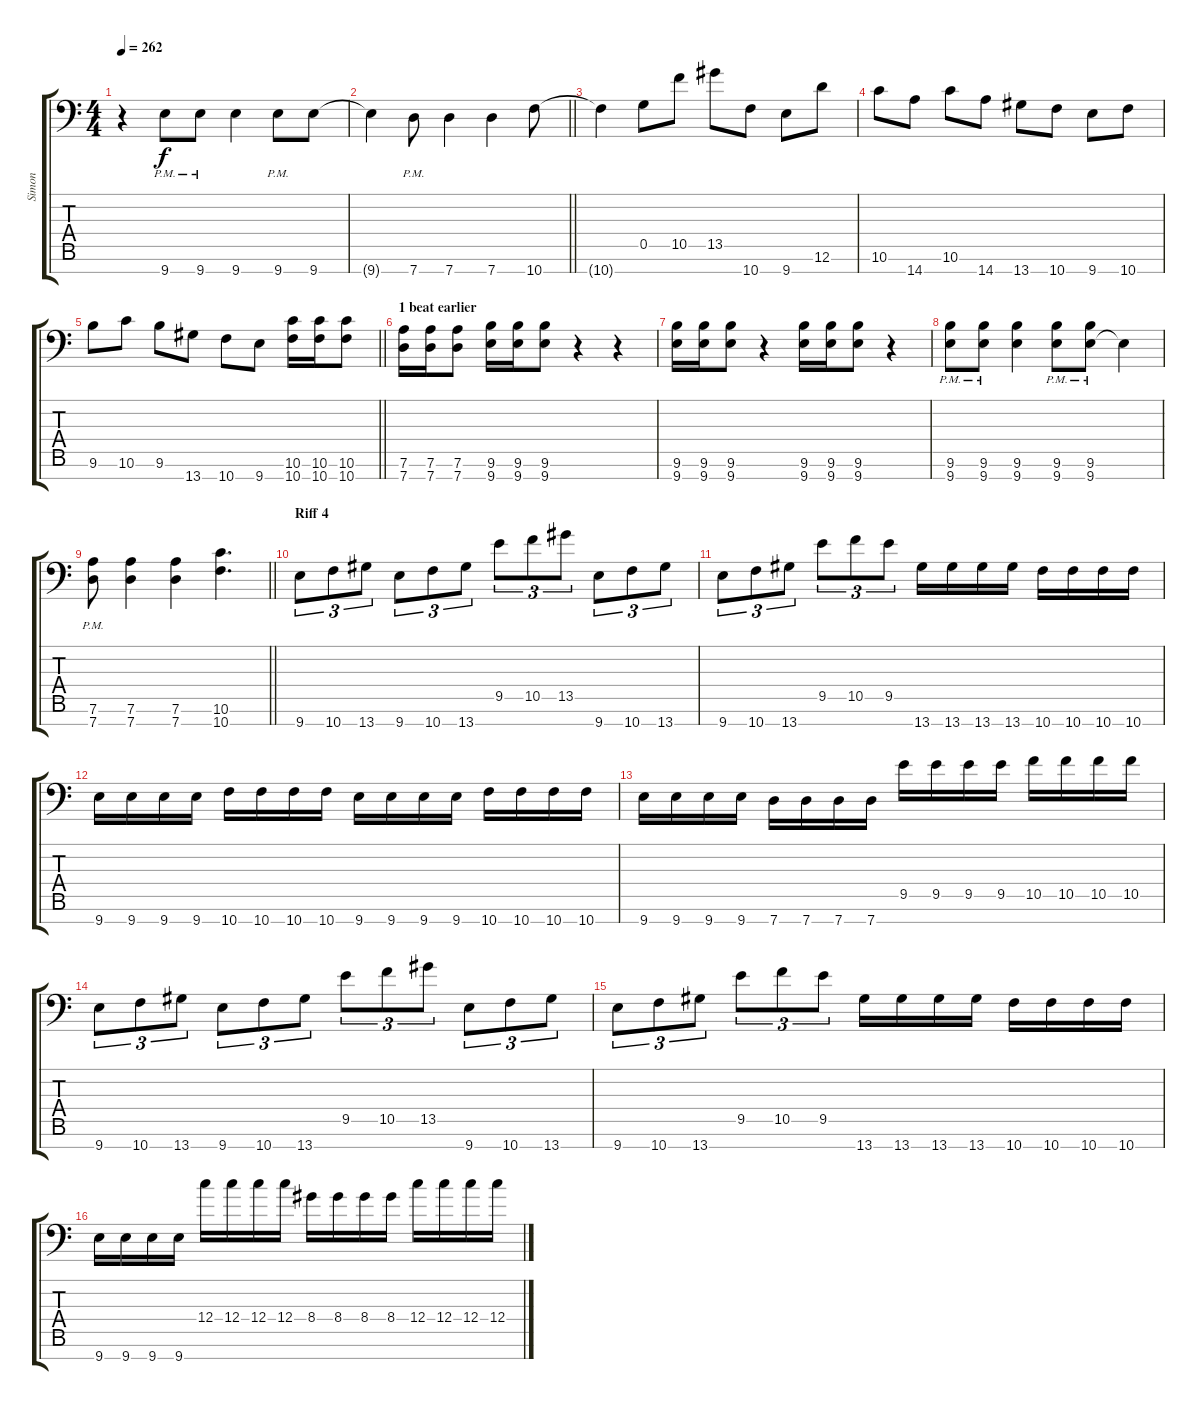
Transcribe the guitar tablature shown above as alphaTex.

\track ("Simon" "Simon") {instrument distortionguitar}
\staff {score tabs}
\tuning (D4 A3 F3 C3 G2 D2 G1) {hide}
\ts (4 4)
\tempo 262
\clef f4
\ks c
r.4{dy f} 9.7{pm}.8 9.7{pm}.8 9.7.4 9.7{pm}.8 9.7.8 |
\barLineRight lightlight
9.7{t}.4 7.7{pm}.8 7.7.4 7.7.4 10.7.8 |
\section ("" "")
10.7{t}.4 0.5.8 10.5.8 13.5.8 10.7.8 9.7.8 12.6.8 |
10.6.8 14.7.8 10.6.8 14.7.8 13.7.8 10.7.8 9.7.8 10.7.8 |
\barLineRight lightlight
9.6.8 10.6.8 9.6.8 13.7.8 10.7.8 9.7.8 (10.6 10.7).16 (10.6 10.7).16 (10.6 10.7).8 |
\section ("" "1 beat earlier")
(7.6 7.7).16 (7.6 7.7).16 (7.6 7.7).8 (9.6 9.7).16 (9.6 9.7).16 (9.6 9.7).8 r.4 r.4 |
(9.6 9.7).16 (9.6 9.7).16 (9.6 9.7).8 r.4 (9.6 9.7).16 (9.6 9.7).16 (9.6 9.7).8 r.4 |
(9.6{pm} 9.7{pm}).8 (9.6{pm} 9.7{pm}).8 (9.6 9.7).4 (9.6{pm} 9.7{pm}).8 (9.6{pm} 9.7).8 9.7{t}.4 |
\barLineRight lightlight
(7.6 7.7{pm}).8 (7.6 7.7).4 (7.6 7.7).4 (10.6 10.7).4{d} |
\section ("" "Riff 4")
9.7.8{tu (3 2)} 10.7.8{tu (3 2)} 13.7.8{tu (3 2)} 9.7.8{tu (3 2)} 10.7.8{tu (3 2)} 13.7.8{tu (3 2)} 9.5.8{tu (3 2)} 10.5.8{tu (3 2)} 13.5.8{tu (3 2)} 9.7.8{tu (3 2)} 10.7.8{tu (3 2)} 13.7.8{tu (3 2)} |
9.7.8{tu (3 2)} 10.7.8{tu (3 2)} 13.7.8{tu (3 2)} 9.5.8{tu (3 2)} 10.5.8{tu (3 2)} 9.5.8{tu (3 2)} 13.7.16 13.7.16 13.7.16 13.7.16 10.7.16 10.7.16 10.7.16 10.7.16 |
9.7.16 9.7.16 9.7.16 9.7.16 10.7.16 10.7.16 10.7.16 10.7.16 9.7.16 9.7.16 9.7.16 9.7.16 10.7.16 10.7.16 10.7.16 10.7.16 |
9.7.16 9.7.16 9.7.16 9.7.16 7.7.16 7.7.16 7.7.16 7.7.16 9.5.16 9.5.16 9.5.16 9.5.16 10.5.16 10.5.16 10.5.16 10.5.16 |
9.7.8{tu (3 2)} 10.7.8{tu (3 2)} 13.7.8{tu (3 2)} 9.7.8{tu (3 2)} 10.7.8{tu (3 2)} 13.7.8{tu (3 2)} 9.5.8{tu (3 2)} 10.5.8{tu (3 2)} 13.5.8{tu (3 2)} 9.7.8{tu (3 2)} 10.7.8{tu (3 2)} 13.7.8{tu (3 2)} |
9.7.8{tu (3 2)} 10.7.8{tu (3 2)} 13.7.8{tu (3 2)} 9.5.8{tu (3 2)} 10.5.8{tu (3 2)} 9.5.8{tu (3 2)} 13.7.16 13.7.16 13.7.16 13.7.16 10.7.16 10.7.16 10.7.16 10.7.16 |
9.7.16 9.7.16 9.7.16 9.7.16 12.4.16 12.4.16 12.4.16 12.4.16 8.4.16 8.4.16 8.4.16 8.4.16 12.4.16 12.4.16 12.4.16 12.4.16
